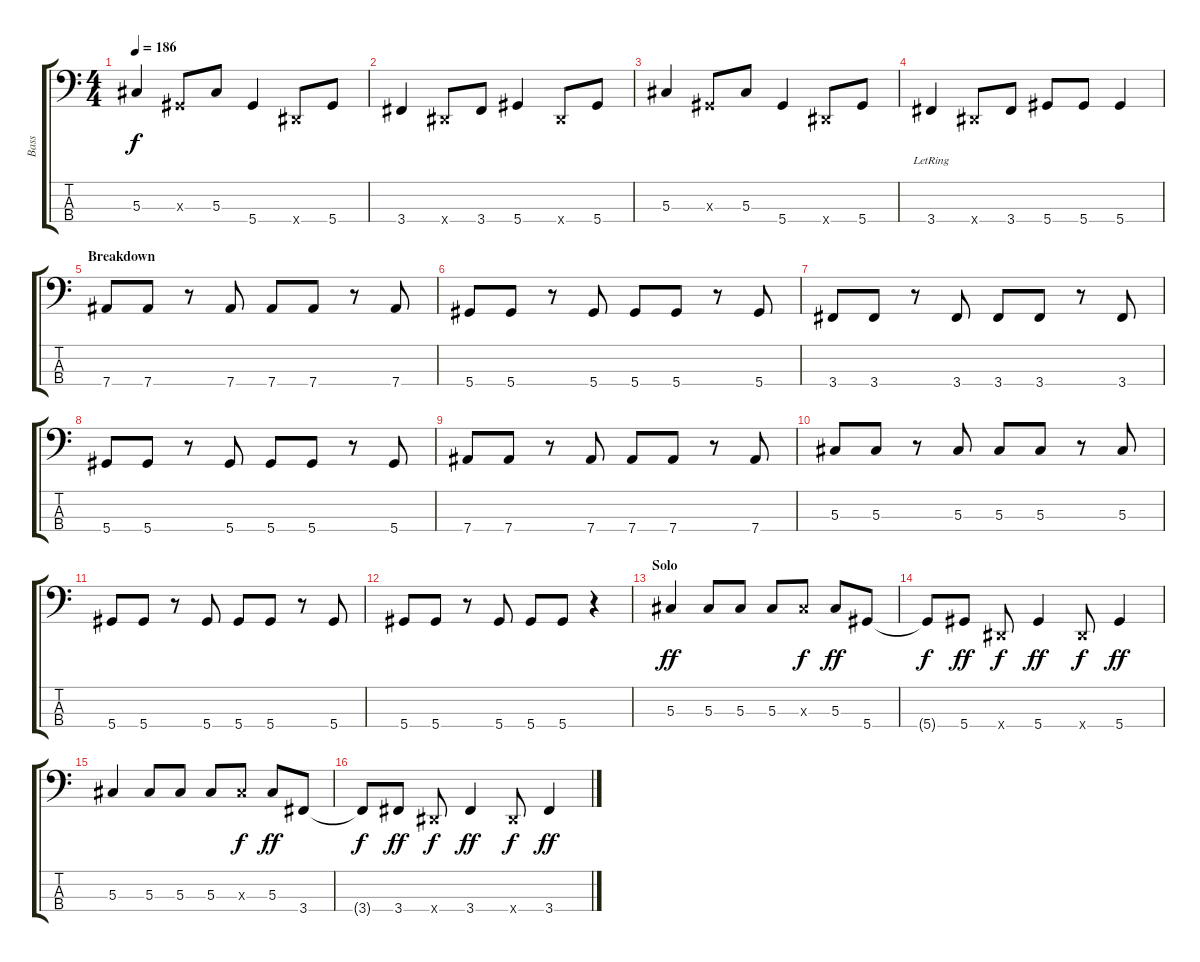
\track ("Bass" "Bass") {instrument electricbasspick}
\staff {score tabs}
\tuning (Gb2 Db2 Ab1 Eb1) {hide}
\ts (4 4)
\tempo 186
\clef f4
\ks c
5.3.4{dy f} 0.3{x}.8 5.3.8 5.4.4 0.4{x}.8 5.4.8 |
3.4.4 0.4{x}.8 3.4.8 5.4.4 0.4{x}.8 5.4.8 |
5.3.4 0.3{x}.8 5.3.8 5.4.4 0.4{x}.8 5.4.8 |
3.4{lr}.4 0.4{x}.8 3.4.8 5.4.8 5.4.8 5.4.4 |
\section ("" "Breakdown")
7.4.8 7.4.8 r.8 7.4.8 7.4.8 7.4.8 r.8 7.4.8 |
5.4.8 5.4.8 r.8 5.4.8 5.4.8 5.4.8 r.8 5.4.8 |
3.4.8 3.4.8 r.8 3.4.8 3.4.8 3.4.8 r.8 3.4.8 |
5.4.8 5.4.8 r.8 5.4.8 5.4.8 5.4.8 r.8 5.4.8 |
7.4.8 7.4.8 r.8 7.4.8 7.4.8 7.4.8 r.8 7.4.8 |
5.3.8 5.3.8 r.8 5.3.8 5.3.8 5.3.8 r.8 5.3.8 |
5.4.8 5.4.8 r.8 5.4.8 5.4.8 5.4.8 r.8 5.4.8 |
5.4.8 5.4.8 r.8 5.4.8 5.4.8 5.4.8 r.4 |
\section ("" "Solo")
5.3.4{dy ff} 5.3.8 5.3.8 5.3.8 5.3{x}.8{dy f} 5.3.8{dy ff} 5.4.8 |
5.4{t}.8{dy f} 5.4.8{dy ff} 0.4{x}.8{dy f} 5.4.4{dy ff} 0.4{x}.8{dy f} 5.4.4{dy ff} |
5.3.4 5.3.8 5.3.8 5.3.8 5.3{x}.8{dy f} 5.3.8{dy ff} 3.4.8 |
3.4{t}.8{dy f} 3.4.8{dy ff} 0.4{x}.8{dy f} 3.4.4{dy ff} 0.4{x}.8{dy f} 3.4.4{dy ff}
